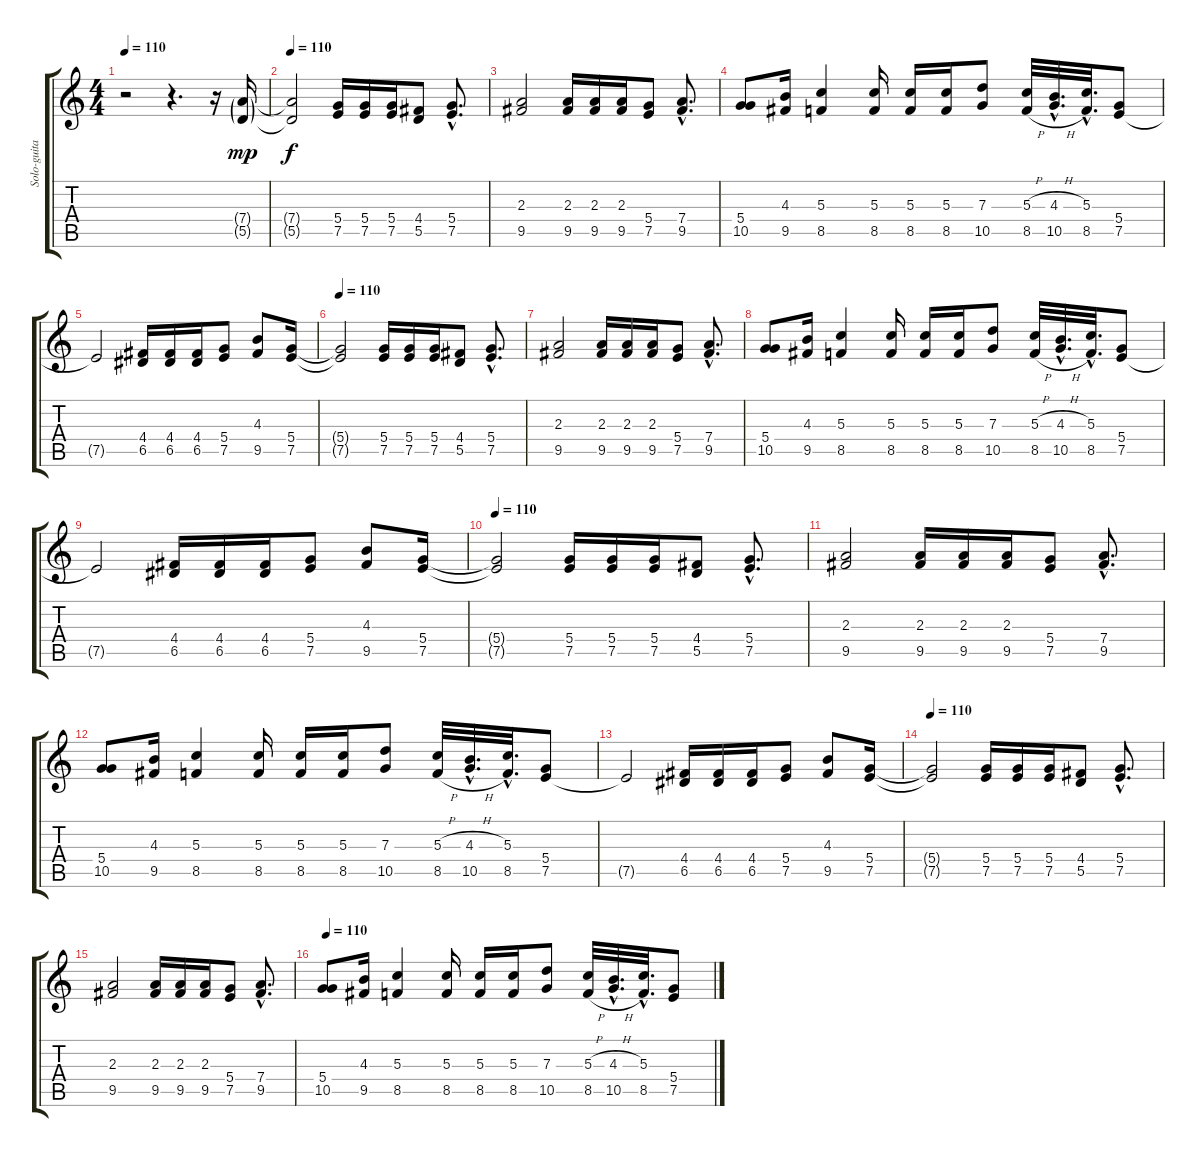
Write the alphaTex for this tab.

\track ("Solo-guitar 2" "Solo-guita") {instrument overdrivenguitar}
\staff {score tabs}
\tuning (E4 B3 G3 D3 A2 E2) {hide}
\ts (4 4)
\tempo 110
\clef g2
\ks c
r.2{dy f} r.4{d} r.16 (7.4{g} 5.5{g}).16{dy mp} |
\tempo 110
(7.4{t} 5.5{t}).2{dy f} (5.4 7.5).16 (5.4 7.5).16 (5.4 7.5).16 (4.4 5.5).8 (5.4{hac} 7.5{hac}).8{d} |
(2.3 9.5).2 (2.3 9.5).16 (2.3 9.5).16 (2.3 9.5).16 (5.4 7.5).8 (7.4{hac} 9.5{hac}).8{d} |
(5.4 10.5).8 (4.3 9.5).16 (5.3 8.5).4 (5.3 8.5).16 (5.3 8.5).16 (5.3 8.5).16 (7.3 10.5).8 (5.3{h} 8.5{h}).32 (4.3{h hac} 10.5{h hac}).32{d} (5.3{hac} 8.5{hac}).32{d} (5.4 7.5).8 |
7.5{t}.2 (4.4 6.5).16 (4.4 6.5).16 (4.4 6.5).16 (5.4 7.5).8 (4.3 9.5).8 (5.4 7.5).16 |
\tempo 110
(5.4{t} 7.5{t}).2 (5.4 7.5).16 (5.4 7.5).16 (5.4 7.5).16 (4.4 5.5).8 (5.4{hac} 7.5{hac}).8{d} |
(2.3 9.5).2 (2.3 9.5).16 (2.3 9.5).16 (2.3 9.5).16 (5.4 7.5).8 (7.4{hac} 9.5{hac}).8{d} |
(5.4 10.5).8 (4.3 9.5).16 (5.3 8.5).4 (5.3 8.5).16 (5.3 8.5).16 (5.3 8.5).16 (7.3 10.5).8 (5.3{h} 8.5{h}).32 (4.3{h hac} 10.5{h hac}).32{d} (5.3{hac} 8.5{hac}).32{d} (5.4 7.5).8 |
7.5{t}.2 (4.4 6.5).16 (4.4 6.5).16 (4.4 6.5).16 (5.4 7.5).8 (4.3 9.5).8 (5.4 7.5).16 |
\tempo 110
(5.4{t} 7.5{t}).2 (5.4 7.5).16 (5.4 7.5).16 (5.4 7.5).16 (4.4 5.5).8 (5.4{hac} 7.5{hac}).8{d} |
(2.3 9.5).2 (2.3 9.5).16 (2.3 9.5).16 (2.3 9.5).16 (5.4 7.5).8 (7.4{hac} 9.5{hac}).8{d} |
(5.4 10.5).8 (4.3 9.5).16 (5.3 8.5).4 (5.3 8.5).16 (5.3 8.5).16 (5.3 8.5).16 (7.3 10.5).8 (5.3{h} 8.5{h}).32 (4.3{h hac} 10.5{h hac}).32{d} (5.3{hac} 8.5{hac}).32{d} (5.4 7.5).8 |
7.5{t}.2 (4.4 6.5).16 (4.4 6.5).16 (4.4 6.5).16 (5.4 7.5).8 (4.3 9.5).8 (5.4 7.5).16 |
\tempo 110
(5.4{t} 7.5{t}).2 (5.4 7.5).16 (5.4 7.5).16 (5.4 7.5).16 (4.4 5.5).8 (5.4{hac} 7.5{hac}).8{d} |
(2.3 9.5).2 (2.3 9.5).16 (2.3 9.5).16 (2.3 9.5).16 (5.4 7.5).8 (7.4{hac} 9.5{hac}).8{d} |
\tempo 110
(5.4 10.5).8 (4.3 9.5).16 (5.3 8.5).4 (5.3 8.5).16 (5.3 8.5).16 (5.3 8.5).16 (7.3 10.5).8 (5.3{h} 8.5{h}).32 (4.3{h hac} 10.5{h hac}).32{d} (5.3{hac} 8.5{hac}).32{d} (5.4 7.5).8
